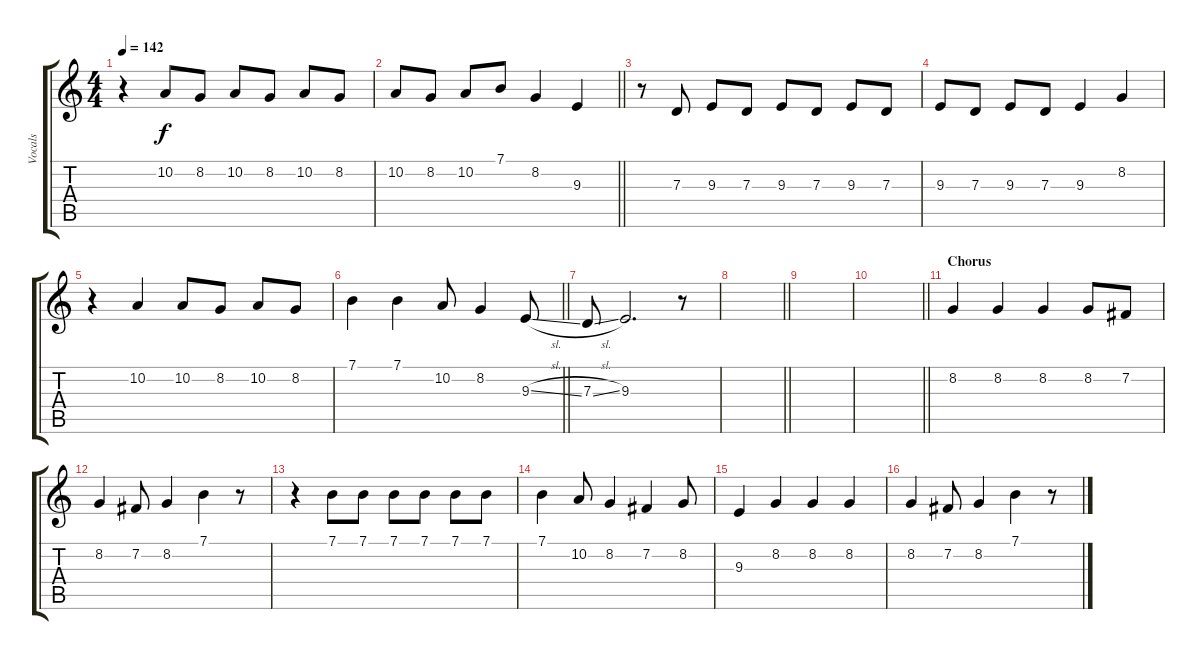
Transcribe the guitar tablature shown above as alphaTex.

\track ("Vocals" "Vocals") {instrument lead6voice}
\staff {score tabs}
\tuning (E4 B3 G3 D3 A2 E2) {hide}
\ts (4 4)
\tempo 142
\clef g2
\ks c
r.4{dy f} 10.2.8 8.2.8 10.2.8 8.2.8 10.2.8 8.2.8 |
\barLineRight lightlight
10.2.8 8.2.8 10.2.8 7.1.8 8.2.4 9.3.4 |
r.8 7.3.8 9.3.8 7.3.8 9.3.8 7.3.8 9.3.8 7.3.8 |
9.3.8 7.3.8 9.3.8 7.3.8 9.3.4 8.2.4 |
r.4 10.2.4 10.2.8 8.2.8 10.2.8 8.2.8 |
\barLineRight lightlight
7.1.4 7.1.4 10.2.8 8.2.4 9.3{sl}.8 |
7.3{sl}.8 9.3.2{d} r.8 |
\barLineRight lightlight
|
|
\barLineRight lightlight
|
\section ("" "Chorus")
8.2.4 8.2.4 8.2.4 8.2.8 7.2.8 |
8.2.4 7.2.8 8.2.4 7.1.4 r.8 |
r.4 7.1.8 7.1.8 7.1.8 7.1.8 7.1.8 7.1.8 |
7.1.4 10.2.8 8.2.4 7.2.4 8.2.8 |
9.3.4 8.2.4 8.2.4 8.2.4 |
8.2.4 7.2.8 8.2.4 7.1.4 r.8
